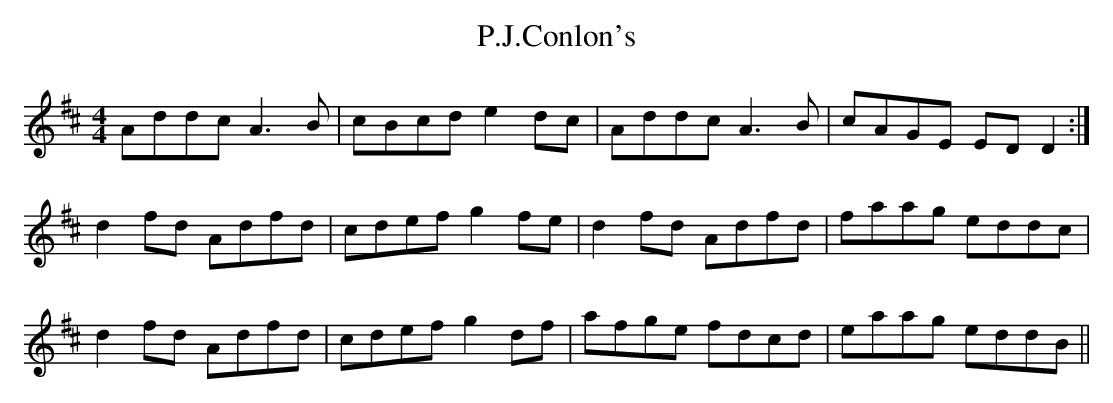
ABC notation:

X:1
T: P.J.Conlon's
M: 4/4
L: 1/8
K: D
Addc A3B|cBcd e2 dc|Addc A3B|cAGE ED D2 :|
d2 fd Adfd|cdef g2 fe|d2 fd Adfd|faag eddc|
d2 fd Adfd|cdef g2 df|afge fdcd|eaag eddB||
